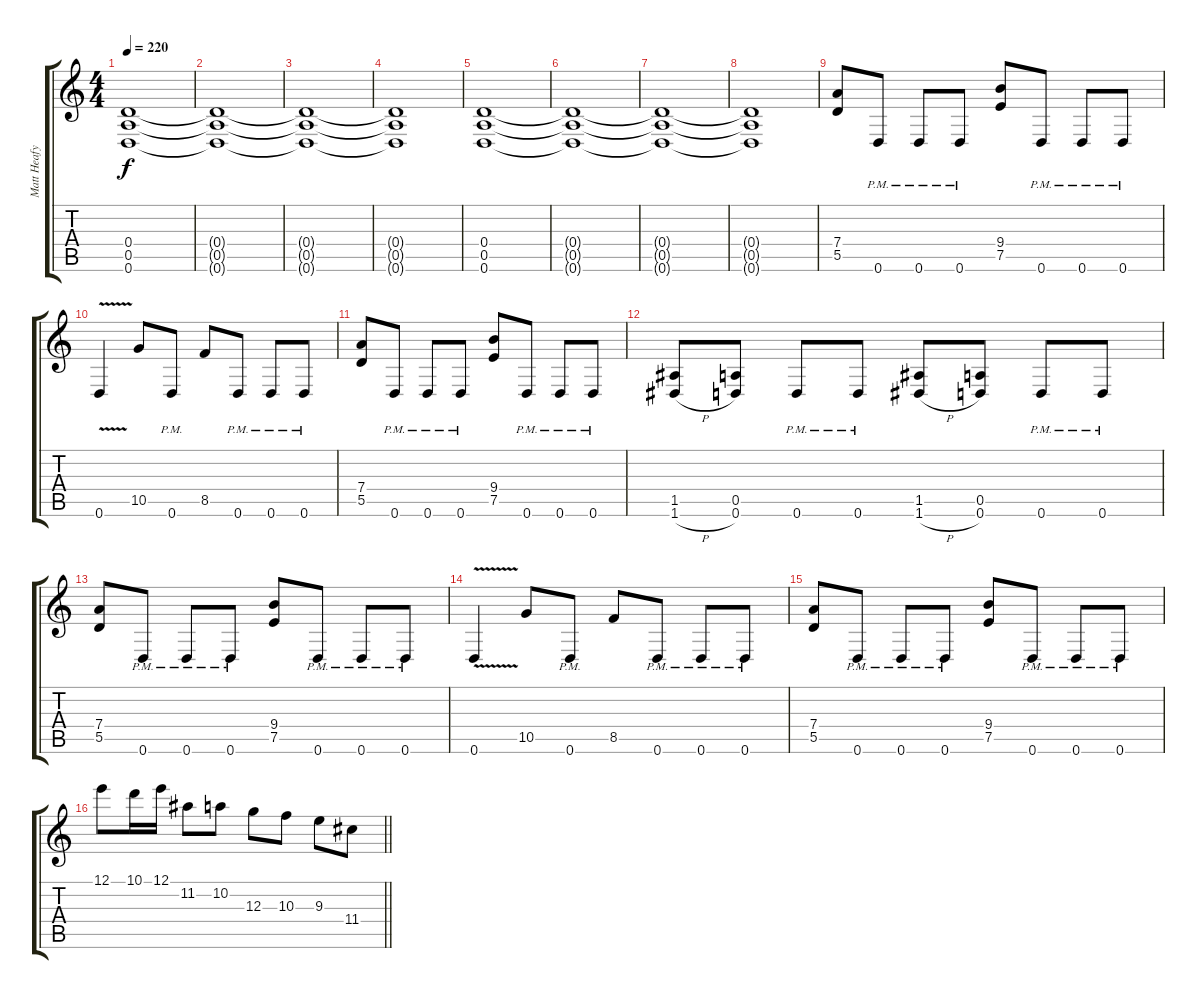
\track ("Matt Heafy" "Matt Heafy") {instrument distortionguitar}
\staff {score tabs}
\tuning (E4 B3 G3 D3 A2 D2) {hide}
\ts (4 4)
\tempo 220
\clef g2
\ks c
(0.4 0.5 0.6).1{dy f balance 0} |
(0.4{t} 0.5{t} 0.6{t}).1 |
(0.4{t} 0.5{t} 0.6{t}).1 |
(0.4{t} 0.5{t} 0.6{t}).1 |
(0.4 0.5 0.6).1 |
(0.4{t} 0.5{t} 0.6{t}).1 |
(0.4{t} 0.5{t} 0.6{t}).1 |
(0.4{t} 0.5{t} 0.6{t}).1 |
(7.4 5.5).8 0.6{pm}.8 0.6{pm}.8 0.6{pm}.8 (9.4 7.5).8 0.6{pm}.8 0.6{pm}.8 0.6{pm}.8 |
0.6{v}.4 10.5.8 0.6{pm}.8 8.5.8 0.6{pm}.8 0.6{pm}.8 0.6{pm}.8 |
(7.4 5.5).8 0.6{pm}.8 0.6{pm}.8 0.6{pm}.8 (9.4 7.5).8 0.6{pm}.8 0.6{pm}.8 0.6{pm}.8 |
(1.5 1.6{h}).8 (0.5 0.6).8 0.6{pm}.8 0.6{pm}.8 (1.5 1.6{h}).8 (0.5 0.6).8 0.6{pm}.8 0.6{pm}.8 |
(7.4 5.5).8 0.6{pm}.8 0.6{pm}.8 0.6{pm}.8 (9.4 7.5).8 0.6{pm}.8 0.6{pm}.8 0.6{pm}.8 |
0.6{v}.4 10.5.8 0.6{pm}.8 8.5.8 0.6{pm}.8 0.6{pm}.8 0.6{pm}.8 |
(7.4 5.5).8 0.6{pm}.8 0.6{pm}.8 0.6{pm}.8 (9.4 7.5).8 0.6{pm}.8 0.6{pm}.8 0.6{pm}.8 |
\barLineRight lightlight
12.1.8 10.1.16 12.1.16 11.2.8 10.2.8 12.3.8 10.3.8 9.3.8 11.4.8
